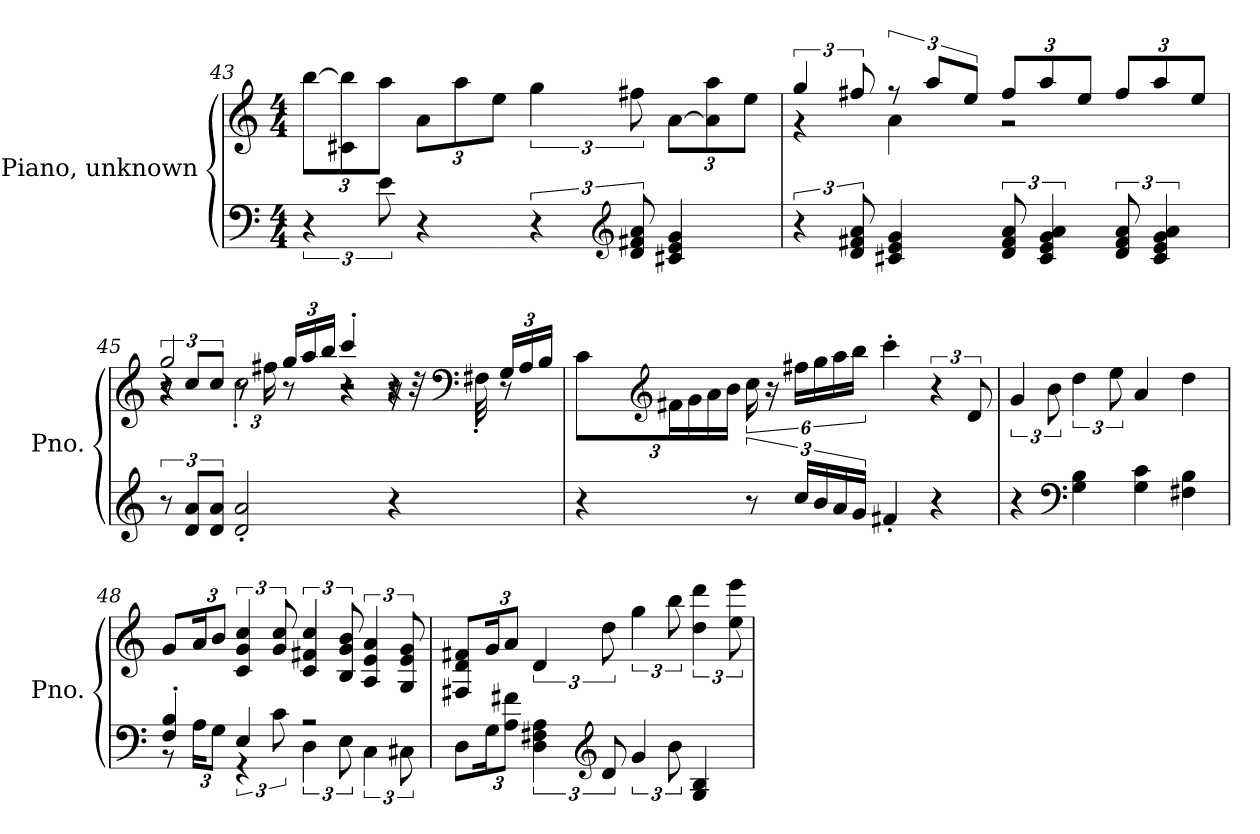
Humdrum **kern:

**kern	**kern
*part1	*part1
*staff2	*staff1
*I"Piano, unknown	*
*I'Pno.	*
*clefF4	*clefG2
*k[]	*k[]
*M4/4	*M4/4
*	*Xbrackettup
=43	=43
6r	[12bb\L
.	12c#X\ 12bb\]
12e\	12aa\J
4r	12a\L
.	12aa\
.	12ee\J
*	*brackettup
6r	6gg\
*clefG2	*
12d/ 12f#X/ 12a/	12ff#X\
*	*Xbrackettup
4c#X/ 4e/ 4g/	[12a\L
.	12a\] 12aa\
.	12ee\J
!!LO:LB:g=z
=44	=44
*	*brackettup
*	*^
6r	6gg/	4r
12d/ 12f#X/ 12a/	12ff#X/	.
4c#X/ 4e/ 4g/	12r	4a\
.	12aa/L	.
.	12ee/J	.
*	*Xbrackettup	*
12d/ 12f#/ 12a/	12ff#/L	2r
6c#/ 6e/ 6g/ 6a/	12aa/	.
.	12ee/J	.
12d/ 12f#/ 12a/	12ff#/L	.
6c#/ 6e/ 6g/ 6a/	12aa/	.
.	12ee/J	.
=45	=45	=45
*	*	*^
*	*	*	*brackettup
*	*	*	*^
12r	2gg/	4r	12r	4r
12d/ 12a/L	.	.	12cc/L	.
12d/ 12a/J	.	.	12cc/J	.
2d/' 2a/'	.	2cc'\	8r	12r
.	.	.	.	24ff#X\
*	*	*	*Xbrackettup	*
.	.	.	24gg/LL	8r
.	.	.	24aa/	.
.	.	.	24bb/JJ	.
.	2r	.	4ccc'/	4r
4r	.	4r	8r	16r
.	.	.	.	32r
*	*clefF4	*	*	*
.	.	.	.	32F#X'\
.	.	.	24G/LL	8r
.	.	.	24A/	.
.	.	.	24B/JJ	.
*	*v	*v	*v	*v
!!LO:LB:g=z
=46	=46
4r	12c\L
*	*clefG2
.	24f#X\L
.	24g\
.	24a\
.	24b\JJ
*	*brackettup
12r	24cc\
.	24r
24cc/LL	24ff#X\LL
*Xbrackettup	*Xbrackettup
24b/	24gg\
24a/	24aa\
24g/JJ	24bb\JJ
4f#X'/	4ccc'\
*	*brackettup
4r	6r
.	12d/
=47	=47
4r	6g/
.	12b\
*clefF4	*
4G\ 4B\	6dd\
.	12ee\
4G\ 4c\	4a/
4F#X\ 4B\	4dd\
=48	=48
*^	*
4F/' 4B/'	8r	8g/L
*	*	*Xbrackettup
.	24A\KL	24a/K
.	12G\J	12b/J
*	*brackettup	*brackettup
4E/	6r	6c/ 6g/ 6cc/
.	12c\	12g/ 12cc/
2r	6D\	6c/ 6f#X/ 6cc/
.	12E\	12B/ 12g/ 12b/
.	6C\	6A/ 6e/ 6a/
.	12C#X\	12G/ 12e/ 12g/
*v	*v	*
!!LO:LB:g=z
=49	=49
8D\L	8F#X/ 8d/ 8f#X/L
*Xbrackettup	*Xbrackettup
24G\K	24g/K
12A\ 12f#X\J	12a/J
*brackettup	*brackettup
6D\ 6F#X\ 6A\	6d/
*clefG2	*
12d/	12dd\
6g/	6gg\
12b\	12bb\
4G/ 4B/	6dd\ 6ddd\
.	12ee\ 12eee\
=	=
*-	*-
